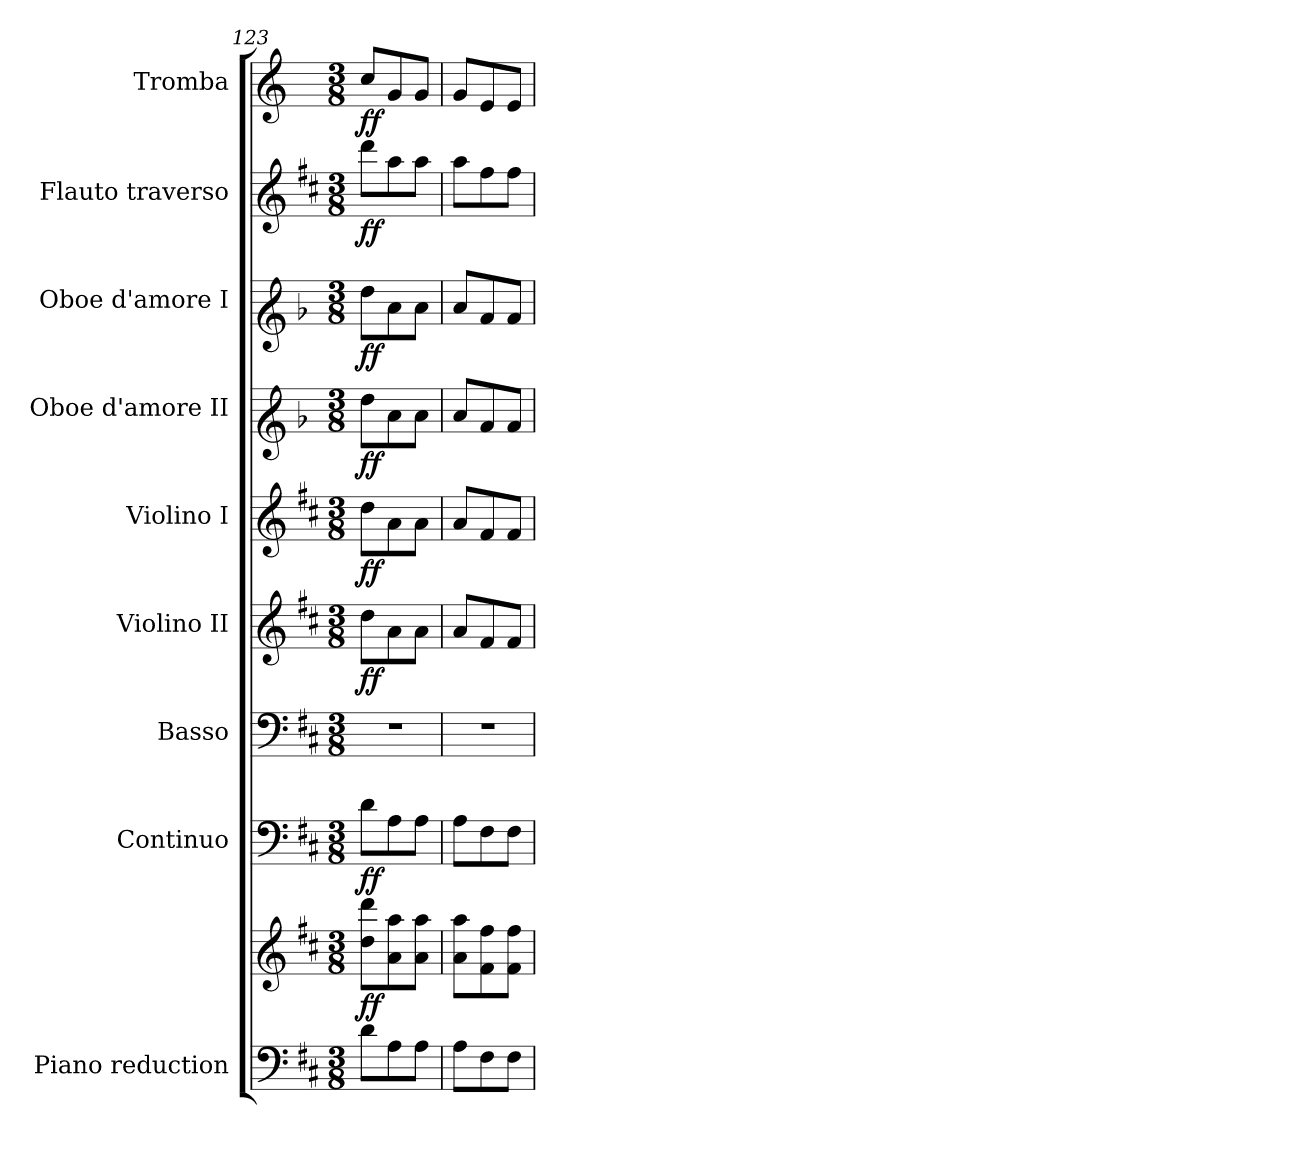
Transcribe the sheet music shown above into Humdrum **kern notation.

**kern	**kern	**dynam	**kern	**dynam	**kern	**kern	**dynam	**kern	**dynam	**kern	**dynam	**kern	**dynam	**kern	**dynam	**kern	**dynam
*part9	*part9	*part9	*part8	*part8	*part7	*part6	*part6	*part5	*part5	*part4	*part4	*part3	*part3	*part2	*part2	*part1	*part1
*staff10	*staff9	*staff9/10	*staff8	*staff8	*staff7	*staff6	*staff6	*staff5	*staff5	*staff4	*staff4	*staff3	*staff3	*staff2	*staff2	*staff1	*staff1
*I"Piano reduction	*	*	*I"Continuo	*	*I"Basso	*I"Violino II	*	*I"Violino I	*	*I"Oboe d'amore II	*	*I"Oboe d'amore I	*	*I"Flauto traverso	*	*I"Tromba	*
*I'Pno	*	*	*	*	*	*I'Vln	*	*I'Vln	*	*	*	*	*	*I'Fl	*	*	*
!!LO:PB:g=z
*clefF4	*clefG2	*	*clefF4	*	*clefF4	*clefG2	*	*clefG2	*	*clefG1	*	*clefG1	*	*clefG2	*	*clefG2	*
*	*	*	*	*	*	*	*	*	*	*ITrd2c3	*	*ITrd2c3	*	*	*	*ITrd-1c-2	*
*k[f#c#]	*k[f#c#]	*	*k[f#c#]	*	*k[f#c#]	*k[f#c#]	*	*k[f#c#]	*	*k[f#c#]	*	*k[f#c#]	*	*k[f#c#]	*	*k[f#c#]	*
*M3/8	*M3/8	*	*M3/8	*	*M3/8	*M3/8	*	*M3/8	*	*M3/8	*	*M3/8	*	*M3/8	*	*M3/8	*
=123	=123	=123	=123	=123	=123	=123	=123	=123	=123	=123	=123	=123	=123	=123	=123	=123	=123
!	!	!LO:DY:b	!	!LO:DY:b	!	!	!LO:DY:b	!	!LO:DY:b	!	!LO:DY:b	!	!LO:DY:b	!	!LO:DY:b	!	!LO:DY:b
8d\L	8dd\ 8ddd\L	ff	8d\L	ff	4.r	8dd\L	ff	8dd\L	ff	8dd\L	ff	8dd\L	ff	8ddd\L	ff	8dd/L	ff
8A\	8a\ 8aa\	.	8A\	.	.	8a\	.	8a\	.	8a\	.	8a\	.	8aa\	.	8a/	.
8A\J	8a\ 8aa\J	.	8A\J	.	.	8a\J	.	8a\J	.	8a\J	.	8a\J	.	8aa\J	.	8a/J	.
=124	=124	=124	=124	=124	=124	=124	=124	=124	=124	=124	=124	=124	=124	=124	=124	=124	=124
8A\L	8a\ 8aa\L	.	8A\L	.	4.r	8a/L	.	8a/L	.	8a/L	.	8a/L	.	8aa\L	.	8a/L	.
8F#\	8f#\ 8ff#\	.	8F#\	.	.	8f#/	.	8f#/	.	8f#/	.	8f#/	.	8ff#\	.	8f#/	.
8F#\J	8f#\ 8ff#\J	.	8F#\J	.	.	8f#/J	.	8f#/J	.	8f#/J	.	8f#/J	.	8ff#\J	.	8f#/J	.
=	=	=	=	=	=	=	=	=	=	=	=	=	=	=	=	=	=
*-	*-	*-	*-	*-	*-	*-	*-	*-	*-	*-	*-	*-	*-	*-	*-	*-	*-
